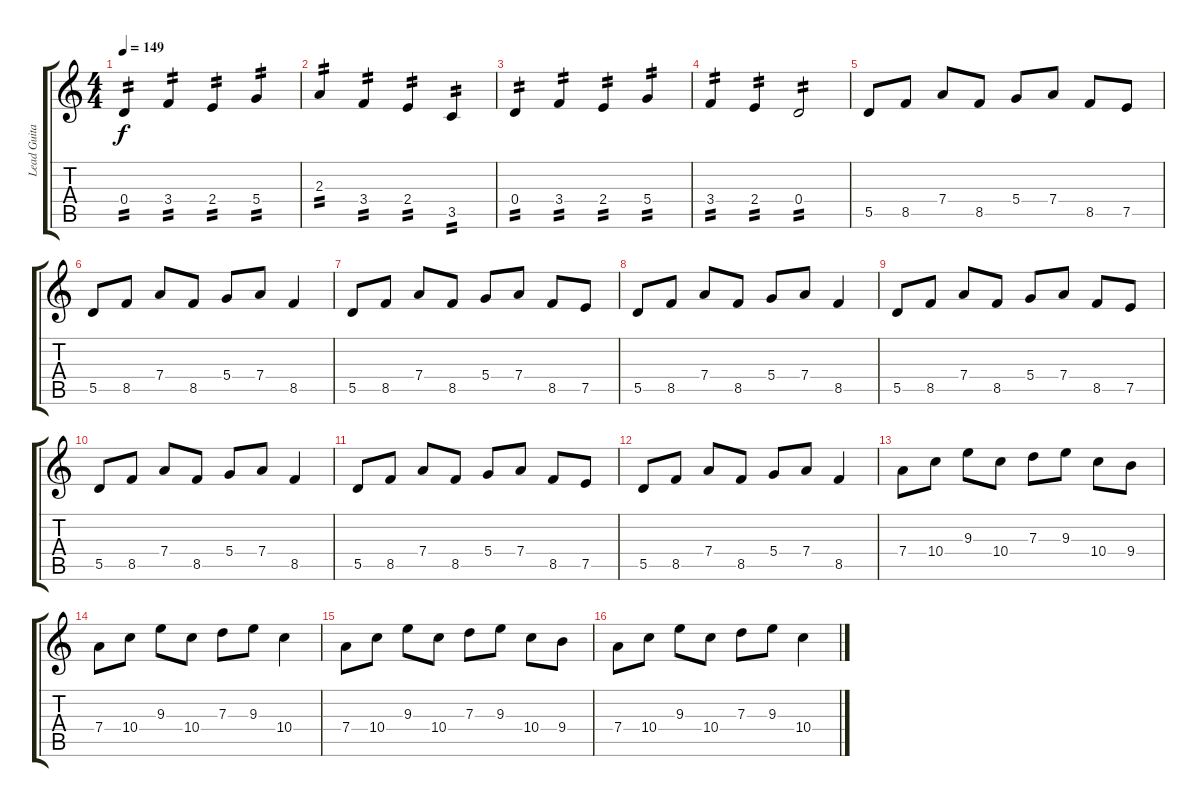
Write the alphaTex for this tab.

\track ("Lead Guitar" "Lead Guita") {instrument distortionguitar}
\staff {score tabs}
\tuning (E4 B3 G3 D3 A2 E2) {hide}
\ts (4 4)
\tempo 149
\clef g2
\ks c
0.4.4{tp 2 dy f} 3.4.4{tp 2} 2.4.4{tp 2} 5.4.4{tp 2} |
2.3.4{tp 2} 3.4.4{tp 2} 2.4.4{tp 2} 3.5.4{tp 2} |
0.4.4{tp 2} 3.4.4{tp 2} 2.4.4{tp 2} 5.4.4{tp 2} |
3.4.4{tp 2} 2.4.4{tp 2} 0.4.2{tp 2} |
5.5.8 8.5.8 7.4.8 8.5.8 5.4.8 7.4.8 8.5.8 7.5.8 |
5.5.8 8.5.8 7.4.8 8.5.8 5.4.8 7.4.8 8.5.4 |
5.5.8 8.5.8 7.4.8 8.5.8 5.4.8 7.4.8 8.5.8 7.5.8 |
5.5.8 8.5.8 7.4.8 8.5.8 5.4.8 7.4.8 8.5.4 |
5.5.8 8.5.8 7.4.8 8.5.8 5.4.8 7.4.8 8.5.8 7.5.8 |
5.5.8 8.5.8 7.4.8 8.5.8 5.4.8 7.4.8 8.5.4 |
5.5.8 8.5.8 7.4.8 8.5.8 5.4.8 7.4.8 8.5.8 7.5.8 |
5.5.8 8.5.8 7.4.8 8.5.8 5.4.8 7.4.8 8.5.4 |
7.4.8 10.4.8 9.3.8 10.4.8 7.3.8 9.3.8 10.4.8 9.4.8 |
7.4.8 10.4.8 9.3.8 10.4.8 7.3.8 9.3.8 10.4.4 |
7.4.8 10.4.8 9.3.8 10.4.8 7.3.8 9.3.8 10.4.8 9.4.8 |
7.4.8 10.4.8 9.3.8 10.4.8 7.3.8 9.3.8 10.4.4
